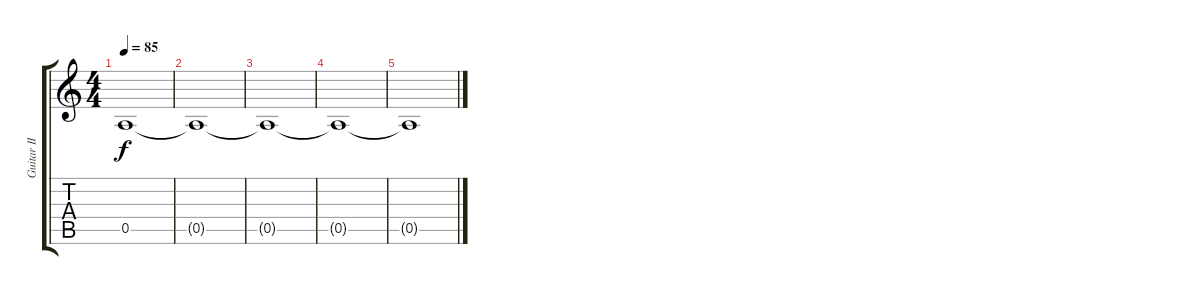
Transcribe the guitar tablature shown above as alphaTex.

\track ("Guitar II" "Guitar II") {instrument distortionguitar}
\staff {score tabs}
\tuning (E4 B3 G3 D3 A2 E2) {hide}
\ts (4 4)
\tempo 85
\clef g2
\ks c
0.5{t}.1{dy f} |
0.5{t}.1 |
0.5{t}.1 |
0.5{t}.1 |
0.5{t}.1
